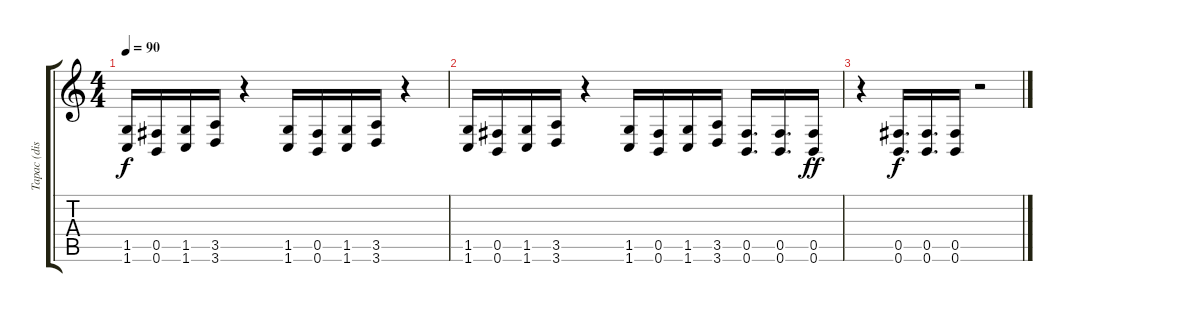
\track ("Тарас (distortion)" "Тарас (dis") {instrument distortionguitar}
\staff {score tabs}
\tuning (Db4 Ab3 E3 B2 Gb2 B1) {hide}
\ts (4 4)
\tempo 90
\clef g2
\ks c
(1.5 1.6).16{dy f} (0.5 0.6).16 (1.5 1.6).16 (3.5 3.6).16 r.4 (1.5 1.6).16 (0.5 0.6).16 (1.5 1.6).16 (3.5 3.6).16 r.4 |
(1.5 1.6).16 (0.5 0.6).16 (1.5 1.6).16 (3.5 3.6).16 r.4 (1.5 1.6).16 (0.5 0.6).16 (1.5 1.6).16 (3.5 3.6).16 (0.5 0.6).16{d} (0.5 0.6).16{d} (0.5 0.6).16{dy ff} |
r.4 (0.5 0.6).16{d dy f} (0.5 0.6).16{d} (0.5 0.6).16 r.2
